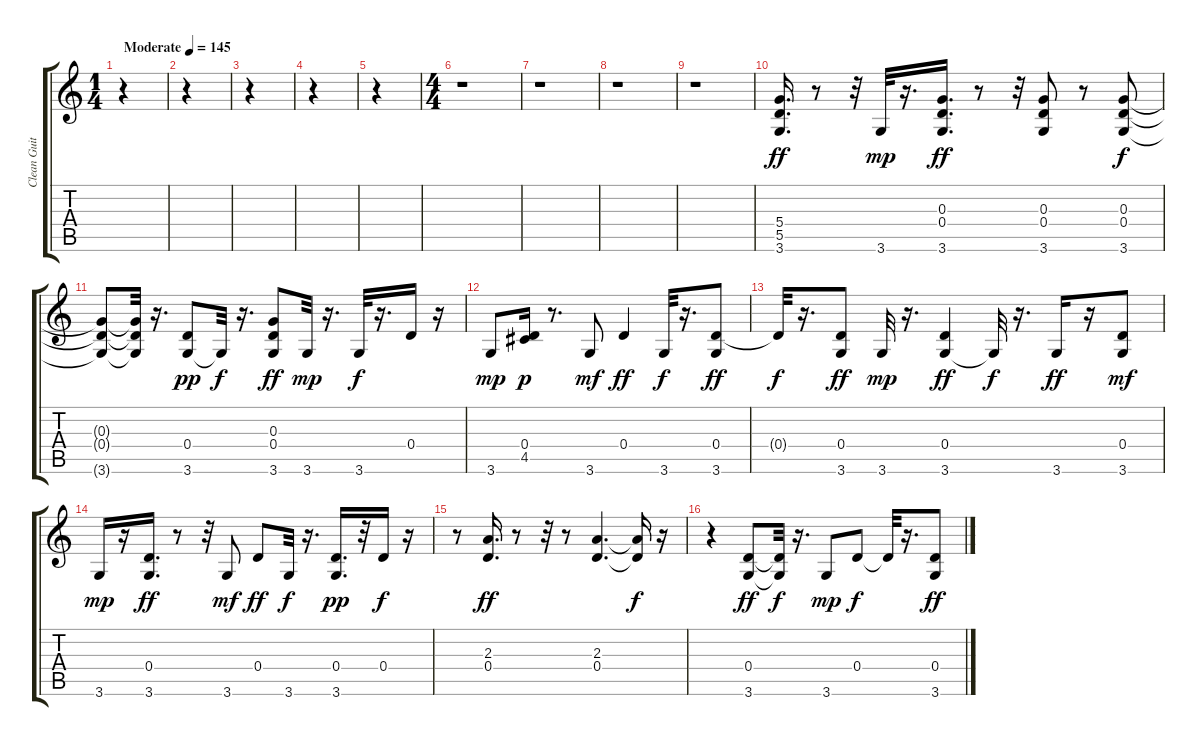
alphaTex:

\track ("Clean Guitar" "Clean Guit") {instrument electricguitarclean}
\staff {score tabs}
\tuning (E4 B3 G3 D3 A2 E2) {hide}
\ts (1 4)
\tempo (145 "Moderate")
\clef g2
\ks c
r.4{dy ff instrument electricguitarclean} |
r.4 |
r.4 |
r.4 |
r.4 |
\ts (4 4)
r.1 |
r.1 |
r.1 |
r.1 |
(5.4 5.5 3.6).16{d balance 12} r.8 r.32 3.6.32{dy mp} r.16{d} (0.3 0.4 3.6).16{d dy ff} r.8 r.32 (0.3 0.4 3.6).8 r.8 (0.3 0.4 3.6).8{dy f} |
(0.3{t} 0.4{t} 3.6{t}).8 (0.3{t} 0.4{t} 3.6{t}).32 r.16{d} (0.4 3.6).8{dy pp} 3.6{t}.32{dy f} r.16{d} (0.3 0.4 3.6).8{dy ff} 3.6.32{dy mp} r.16{d} 3.6.32{dy f} r.16{d} 0.4.16 r.16 |
3.6.8{dy mp} (0.4 4.5).16{dy p} r.8{d} 3.6.8{dy mf} 0.4.4{dy ff} 3.6.32{dy f} r.16{d} (0.4 3.6).8{dy ff} |
0.4{t}.32{dy f} r.16{d} (0.4 3.6).8{dy ff} 3.6.32{dy mp} r.16{d} (0.4 3.6).4{dy ff} 3.6{t}.32{dy f} r.16{d} 3.6.16{dy ff} r.16 (0.4 3.6).8{dy mf} |
3.6.16{dy mp} r.16 (0.4 3.6).16{d dy ff} r.8 r.32 3.6.8{dy mf} 0.4.8{dy ff} 3.6.32{dy f} r.16{d} (0.4 3.6).16{d dy pp} r.32 0.4.16{dy f} r.16 |
r.8 (2.3 0.4).16{d dy ff} r.8 r.32 r.8 (2.3 0.4).4{d} (2.3{t} 0.4{t}).16{dy f} r.16 |
r.4 (0.4 3.6).8{dy ff} (0.4{t} 3.6{t}).32{dy f} r.16{d} 3.6.8{dy mp} 0.4.8{dy f} 0.4{t}.32 r.16{d} (0.4 3.6).8{dy ff}
